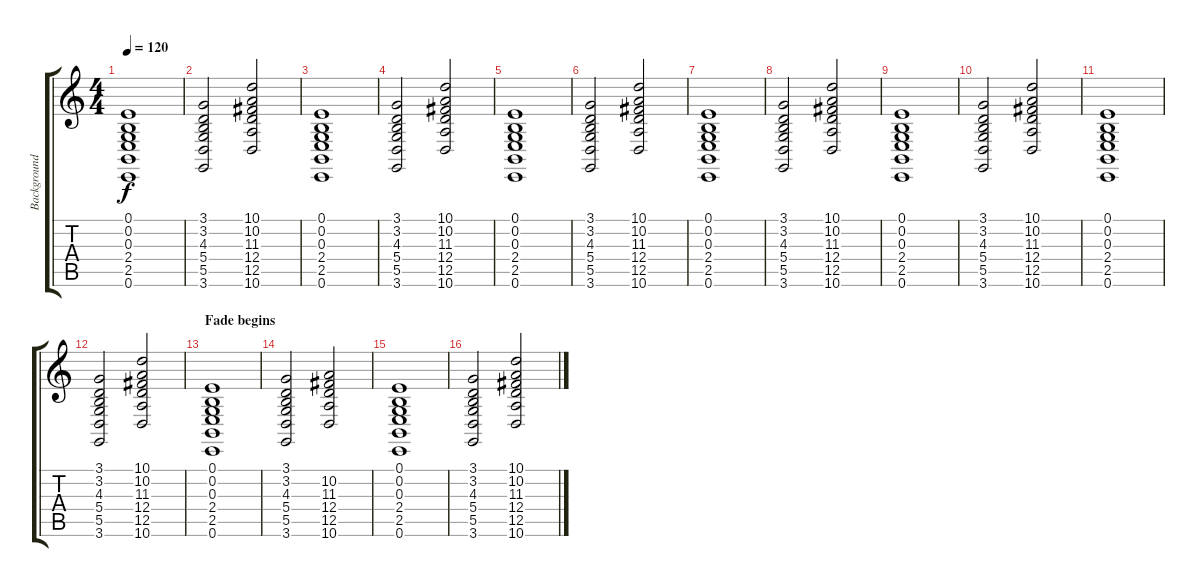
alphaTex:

\track ("Background" "Background") {instrument synthstrings2}
\staff {score tabs}
\tuning (E4 B3 G3 D3 A2 E2) {hide}
\ts (4 4)
\tempo 120
\clef g2
\ks c
(0.1 0.2 0.3 2.4 2.5 0.6).1{dy f} |
(3.1 3.2 4.3 5.4 5.5 3.6).2 (10.1 10.2 11.3 12.4 12.5 10.6).2 |
(0.1 0.2 0.3 2.4 2.5 0.6).1 |
(3.1 3.2 4.3 5.4 5.5 3.6).2 (10.1 10.2 11.3 12.4 12.5 10.6).2 |
(0.1 0.2 0.3 2.4 2.5 0.6).1 |
(3.1 3.2 4.3 5.4 5.5 3.6).2 (10.1 10.2 11.3 12.4 12.5 10.6).2 |
(0.1 0.2 0.3 2.4 2.5 0.6).1 |
(3.1 3.2 4.3 5.4 5.5 3.6).2 (10.1 10.2 11.3 12.4 12.5 10.6).2 |
(0.1 0.2 0.3 2.4 2.5 0.6).1 |
(3.1 3.2 4.3 5.4 5.5 3.6).2 (10.1 10.2 11.3 12.4 12.5 10.6).2 |
(0.1 0.2 0.3 2.4 2.5 0.6).1 |
(3.1 3.2 4.3 5.4 5.5 3.6).2 (10.1 10.2 11.3 12.4 12.5 10.6).2 |
\section ("" "Fade begins")
(0.1 0.2 0.3 2.4 2.5 0.6).1{volume 11} |
(3.1 3.2 4.3 5.4 5.5 3.6).2{volume 10} (10.2 11.3 12.4 12.5 10.6).2 |
(0.1 0.2 0.3 2.4 2.5 0.6).1{volume 8} |
(3.1 3.2 4.3 5.4 5.5 3.6).2{volume 7} (10.1 10.2 11.3 12.4 12.5 10.6).2
